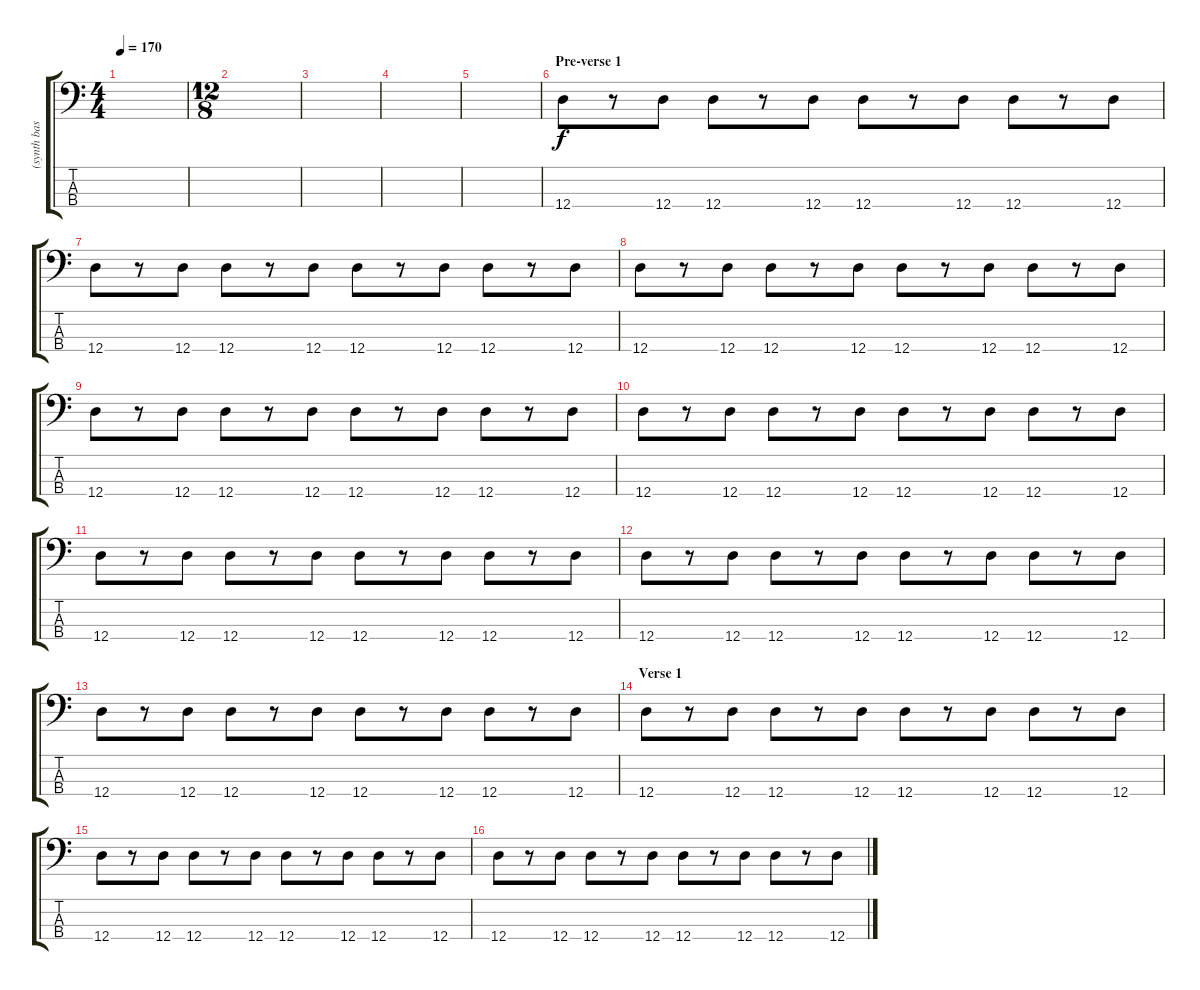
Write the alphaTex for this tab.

\track ("(synth bass dropped D)" "(synth bas") {instrument synthbass2}
\staff {score tabs}
\tuning (G2 D2 A1 D1) {hide}
\ts (4 4)
\tempo 170
\clef f4
\ks c
|
\ts (12 8)
|
|
|
|
\section ("" "Pre-verse 1")
12.4.8 r.8 12.4.8 12.4.8 r.8 12.4.8 12.4.8 r.8 12.4.8 12.4.8 r.8 12.4.8 |
12.4.8 r.8 12.4.8 12.4.8 r.8 12.4.8 12.4.8 r.8 12.4.8 12.4.8 r.8 12.4.8 |
12.4.8 r.8 12.4.8 12.4.8 r.8 12.4.8 12.4.8 r.8 12.4.8 12.4.8 r.8 12.4.8 |
12.4.8 r.8 12.4.8 12.4.8 r.8 12.4.8 12.4.8 r.8 12.4.8 12.4.8 r.8 12.4.8 |
12.4.8 r.8 12.4.8 12.4.8 r.8 12.4.8 12.4.8 r.8 12.4.8 12.4.8 r.8 12.4.8 |
12.4.8 r.8 12.4.8 12.4.8 r.8 12.4.8 12.4.8 r.8 12.4.8 12.4.8 r.8 12.4.8 |
12.4.8 r.8 12.4.8 12.4.8 r.8 12.4.8 12.4.8 r.8 12.4.8 12.4.8 r.8 12.4.8 |
12.4.8 r.8 12.4.8 12.4.8 r.8 12.4.8 12.4.8 r.8 12.4.8 12.4.8 r.8 12.4.8 |
\section ("" "Verse 1")
12.4.8 r.8 12.4.8 12.4.8 r.8 12.4.8 12.4.8 r.8 12.4.8 12.4.8 r.8 12.4.8 |
12.4.8 r.8 12.4.8 12.4.8 r.8 12.4.8 12.4.8 r.8 12.4.8 12.4.8 r.8 12.4.8 |
12.4.8 r.8 12.4.8 12.4.8 r.8 12.4.8 12.4.8 r.8 12.4.8 12.4.8 r.8 12.4.8
